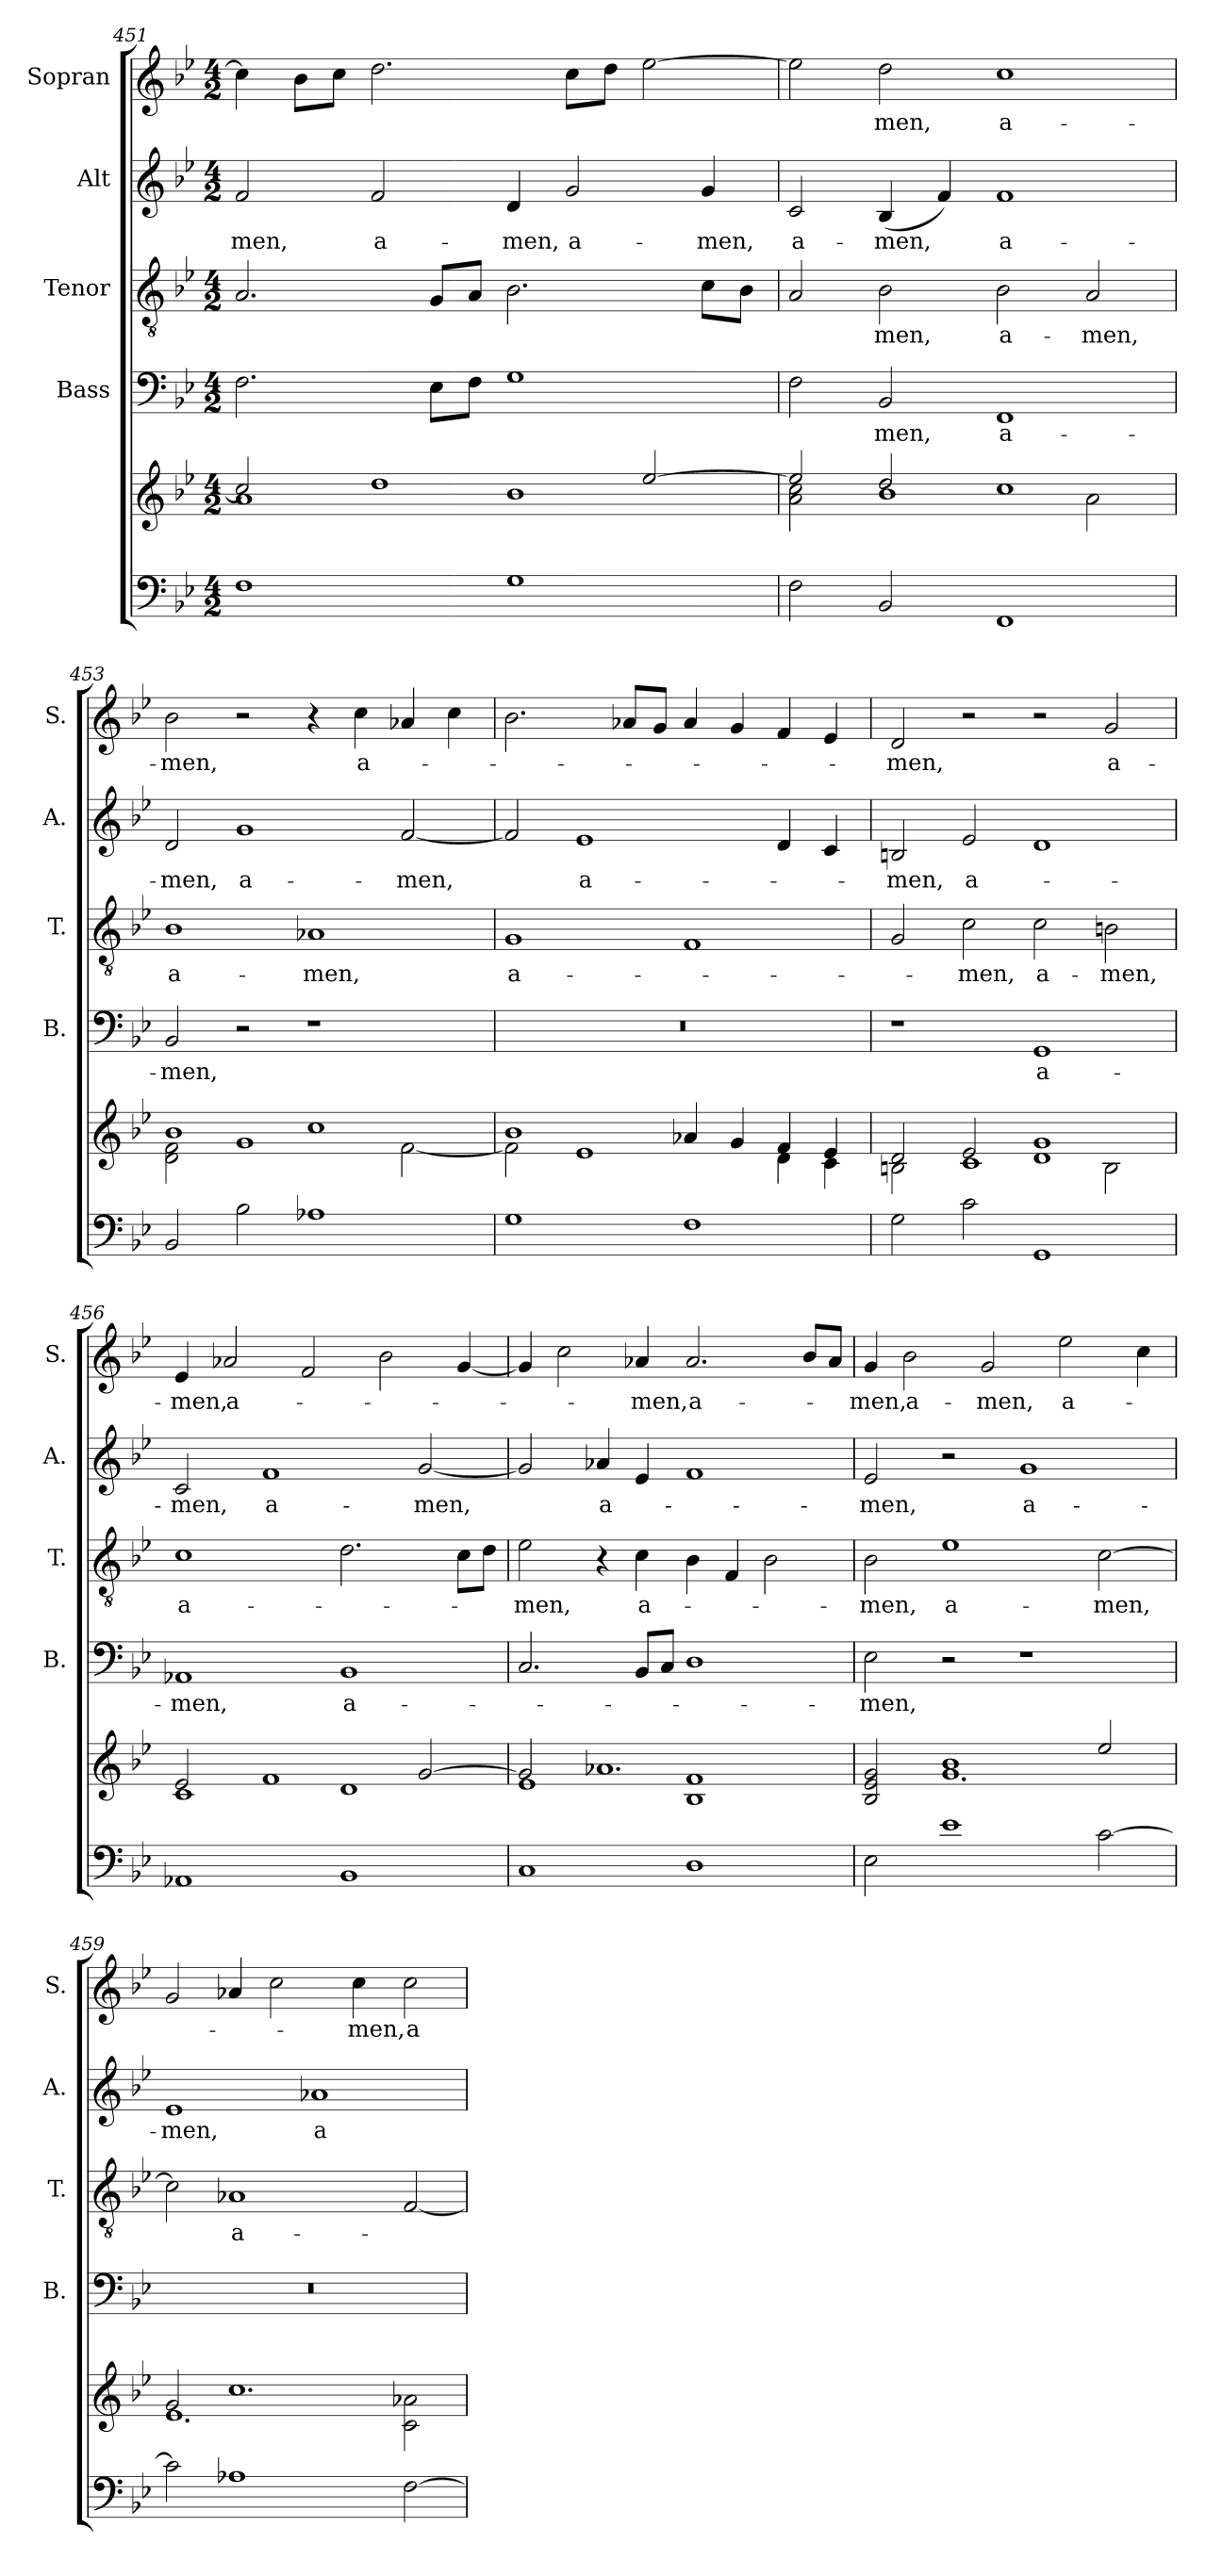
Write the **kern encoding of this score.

**kern	**kern	**kern	**text	**kern	**text	**kern	**text	**kern	**text
*part5	*part5	*part4	*part4	*part3	*part3	*part2	*part2	*part1	*part1
*staff6	*staff5	*staff4	*staff4	*staff3	*staff3	*staff2	*staff2	*staff1	*staff1
*	*	*I"Bass	*	*I"Tenor	*	*I"Alt	*	*I"Sopran	*
*	*	*I'B.	*	*I'T.	*	*I'A.	*	*I'S.	*
*clefF4	*clefG2	*clefF4	*	*clefGv2	*	*clefG2	*	*clefG2	*
*k[b-e-]	*k[b-e-]	*k[b-e-]	*	*k[b-e-]	*	*k[b-e-]	*	*k[b-e-]	*
*B-:	*B-:	*B-:	*	*B-:	*	*B-:	*	*B-:	*
*M4/2	*M4/2	*M4/2	*	*M4/2	*	*M4/2	*	*M4/2	*
=451	=451	=451	=451	=451	=451	=451	=451	=451	=451
*	*^	*	*	*	*	*	*	*	*
!	!	!	!	!	!	!	!	!LO:LY:b	!	!
1F	2cc/]	1a	2.F\	.	2.A/	.	2f/	-men,	4cc\]	.
.	.	.	.	.	.	.	.	.	8b-\L	.
.	.	.	.	.	.	.	.	.	8cc\J	.
!	!	!	!	!	!	!	!	!LO:LY:b	!	!
.	1dd	.	.	.	.	.	2f/	a-	2.dd\	.
.	.	.	8E-\L	.	8G/L	.	.	.	.	.
.	.	.	8F\J	.	8A/J	.	.	.	.	.
!	!	!	!	!	!	!	!	!LO:LY:b	!	!
1G	.	1b-	1G	.	2.B-\	.	4d/	-men,	.	.
!	!	!	!	!	!	!	!	!LO:LY:b	!	!
.	.	.	.	.	.	.	2g/	a-	8cc\L	.
.	.	.	.	.	.	.	.	.	8dd\J	.
.	[>2ee-/	.	.	.	.	.	.	.	[2ee-\	.
!	!	!	!	!	!	!	!	!LO:LY:b	!	!
.	.	.	.	.	8c\L	.	4g/	-men,	.	.
.	.	.	.	.	8B-\J	.	.	.	.	.
!!LO:LB:g=z
=452	=452	=452	=452	=452	=452	=452	=452	=452	=452	=452
!	!	!	!	!	!	!	!	!LO:LY:b	!	!
2F\	2ee-/]	2a\ 2cc\	2F\	.	2A/	.	2c/	a-	2ee-\]	.
!	!	!	!	!LO:LY:b	!	!LO:LY:b	!	!LO:LY:b	!	!LO:LY:b
2BB-/	2dd/	1b-	2BB-/	-men,	2B-\	-men,	(<4B-/	-men,	2dd\	-men,
.	.	.	.	.	.	.	4f/)	.	.	.
!	!	!	!	!LO:LY:b	!	!LO:LY:b	!	!LO:LY:b	!	!LO:LY:b
1FF	1cc	.	1FF	a-	2B-\	a-	1f	a-	1cc	a-
!	!	!	!	!	!	!LO:LY:b	!	!	!	!
.	.	2a\	.	.	2A/	-men,	.	.	.	.
=453	=453	=453	=453	=453	=453	=453	=453	=453	=453	=453
!	!	!	!	!LO:LY:b	!	!LO:LY:b	!	!LO:LY:b	!	!LO:LY:b
2BB-/	1b-	2d\ 2f\	2BB-/	-men,	1B-	a-	2d/	-men,	2b-\	-men,
!	!	!	!	!	!	!	!	!LO:LY:b	!	!
2B-\	.	1g	2r	.	.	.	1g	a-	2r	.
!	!	!	!	!	!	!LO:LY:b	!	!	!	!
1A-X	1cc	.	1r	.	1A-X	-men,	.	.	4r	.
!	!	!	!	!	!	!	!	!	!	!LO:LY:b
.	.	.	.	.	.	.	.	.	4cc\	a-
!	!	!	!	!	!	!	!	!LO:LY:b	!	!
.	.	[<2f\	.	.	.	.	[2f/	-men,	4a-X/	.
.	.	.	.	.	.	.	.	.	4cc\	.
=454	=454	=454	=454	=454	=454	=454	=454	=454	=454	=454
!	!	!	!	!	!	!LO:LY:b	!	!	!	!
1G	1b-	2f\]	0r	.	1G	a-	2f/]	.	2.b-\	.
!	!	!	!	!	!	!	!	!LO:LY:b	!	!
.	.	1e-	.	.	.	.	1e-	a-	.	.
.	.	.	.	.	.	.	.	.	8a-X/L	.
.	.	.	.	.	.	.	.	.	8g/J	.
1F	4a-X/	.	.	.	1F	.	.	.	4a-/	.
.	4g/	.	.	.	.	.	.	.	4g/	.
.	4f/	4d\	.	.	.	.	4d/	.	4f/	.
.	4e-/	4c\	.	.	.	.	4c/	.	4e-/	.
=455	=455	=455	=455	=455	=455	=455	=455	=455	=455	=455
!	!	!	!	!	!	!	!	!LO:LY:b	!	!LO:LY:b
2G\	2d/	2Bn\	1r	.	2G/	.	2Bn/	-men,	2d/	-men,
!	!	!	!	!	!	!LO:LY:b	!	!LO:LY:b	!	!
2c\	2e-/	1c	.	.	2c\	-men,	2e-/	a-	2r	.
!	!	!	!	!LO:LY:b	!	!LO:LY:b	!	!	!	!
1GG	1d 1g	.	1GG	a-	2c\	a-	1d	.	2r	.
!	!	!	!	!	!	!LO:LY:b	!	!	!	!LO:LY:b
.	.	2B\	.	.	2Bn\	-men,	.	.	2g/	a-
!!LO:PB:g=z
=456	=456	=456	=456	=456	=456	=456	=456	=456	=456	=456
!	!	!	!	!LO:LY:b	!	!LO:LY:b	!	!LO:LY:b	!	!LO:LY:b
1AA-X	2e-/	1c	1AA-X	-men,	1c	a-	2c/	-men,	4e-/	-men,
!	!	!	!	!	!	!	!	!	!	!LO:LY:b
.	.	.	.	.	.	.	.	.	2a-X/	a-
!	!	!	!	!	!	!	!	!LO:LY:b	!	!
.	1f	.	.	.	.	.	1f	a-	.	.
.	.	.	.	.	.	.	.	.	2f/	.
!	!	!	!	!LO:LY:b	!	!	!	!	!	!
1BB-	.	1d	1BB-	a-	2.d\	.	.	.	.	.
.	.	.	.	.	.	.	.	.	2b-\	.
!	!	!	!	!	!	!	!	!LO:LY:b	!	!
.	[>2g/	.	.	.	.	.	[2g/	-men,	.	.
.	.	.	.	.	8c\L	.	.	.	[4g/	.
.	.	.	.	.	8d\J	.	.	.	.	.
=457	=457	=457	=457	=457	=457	=457	=457	=457	=457	=457
!	!	!	!	!	!	!LO:LY:b	!	!	!	!
1C	2g/]	1e-	2.C/	.	2e-\	-men,	2g/]	.	4g/]	.
.	.	.	.	.	.	.	.	.	2cc\	.
!	!	!	!	!	!	!	!	!LO:LY:b	!	!
.	1.a-X	.	.	.	4r	.	4a-X/	a-	.	.
!	!	!	!	!	!	!LO:LY:b	!	!	!	!LO:LY:b
.	.	.	8BB-/L	.	4c\	a-	4e-/	.	4a-X/	-men,
.	.	.	8C/J	.	.	.	.	.	.	.
!	!	!	!	!	!	!	!	!	!	!LO:LY:b
1D	.	1B- 1f	1D	.	4B-\	.	1f	.	2.a-/	a-
.	.	.	.	.	4F/	.	.	.	.	.
.	.	.	.	.	2B-\	.	.	.	.	.
.	.	.	.	.	.	.	.	.	8b-/L	.
.	.	.	.	.	.	.	.	.	8a-/J	.
=458	=458	=458	=458	=458	=458	=458	=458	=458	=458	=458
!	!	!	!	!LO:LY:b	!	!LO:LY:b	!	!LO:LY:b	!	!LO:LY:b
2E-\	2B-/ 2e-/ 2g/	2ryy	2E-\	-men,	2B-\	-men,	2e-/	-men,	4g/	-men,
!	!	!	!	!	!	!	!	!	!	!LO:LY:b
.	.	.	.	.	.	.	.	.	2b-\	a-
!	!	!	!	!	!	!LO:LY:b	!	!	!	!
1e-	1b-	1.g	2r	.	1e-	a-	2r	.	.	.
!	!	!	!	!	!	!	!	!	!	!LO:LY:b
.	.	.	.	.	.	.	.	.	2g/	-men,
!	!	!	!	!	!	!	!	!LO:LY:b	!	!
.	.	.	1r	.	.	.	1g	a-	.	.
!	!	!	!	!	!	!	!	!	!	!LO:LY:b
.	.	.	.	.	.	.	.	.	2ee-\	a-
!	!	!	!	!	!	!LO:LY:b	!	!	!	!
[2c\	2ee-/	.	.	.	[2c\	-men,	.	.	.	.
.	.	.	.	.	.	.	.	.	4cc\	.
=459	=459	=459	=459	=459	=459	=459	=459	=459	=459	=459
!	!	!	!	!	!	!	!	!LO:LY:b	!	!
2c\]	2g/	1.e-	0r	.	2c\]	.	1e-	-men,	2g/	.
!	!	!	!	!	!	!LO:LY:b	!	!	!	!
1A-X	1.cc	.	.	.	1A-X	a-	.	.	4a-X/	.
.	.	.	.	.	.	.	.	.	2cc\	.
!	!	!	!	!	!	!	!	!LO:LY:b	!	!
.	.	.	.	.	.	.	1a-X	a-	.	.
!	!	!	!	!	!	!	!	!	!	!LO:LY:b
.	.	.	.	.	.	.	.	.	4cc\	-men,
!	!	!	!	!	!	!	!	!	!	!LO:LY:b
[2F\	.	2c\ 2a-X\	.	.	[2F/	.	.	.	2cc\	a-
*	*v	*v	*	*	*	*	*	*	*	*
=	=	=	=	=	=	=	=	=	=
*-	*-	*-	*-	*-	*-	*-	*-	*-	*-
